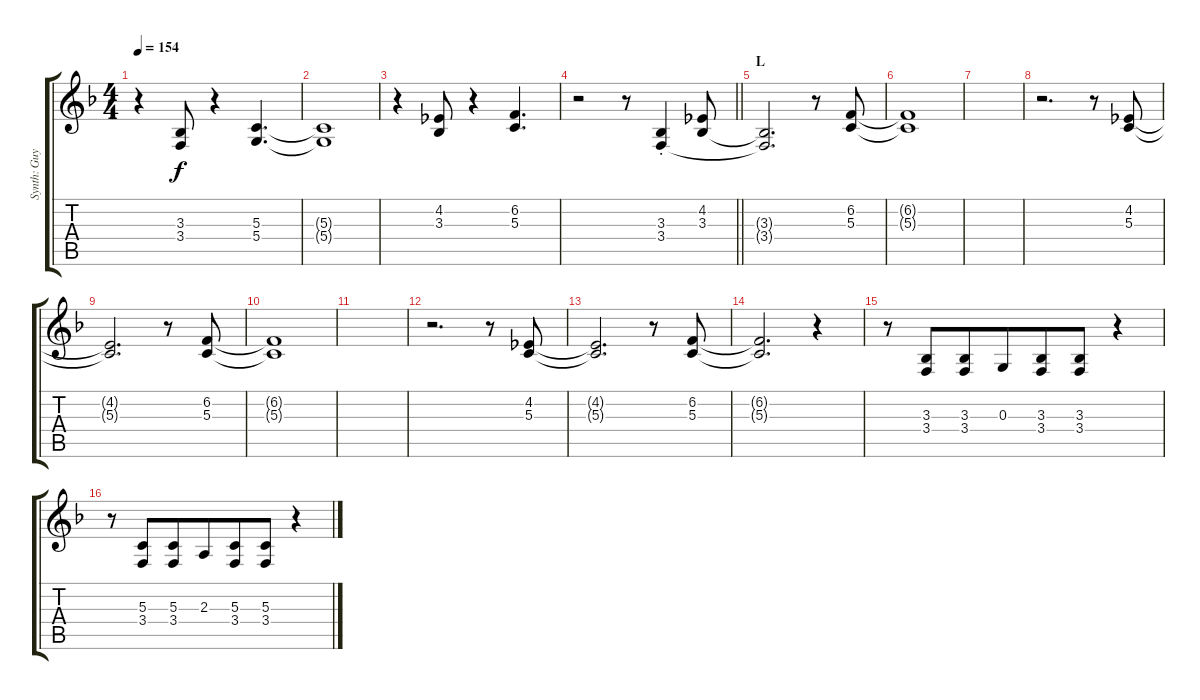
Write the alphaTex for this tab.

\track ("Synth: Guy" "Synth: Guy") {instrument synthstrings1}
\staff {score tabs}
\tuning (E4 B3 G3 D3 A2 E2) {hide}
\ts (4 4)
\tempo 154
\clef g2
\ks f
r.4{dy f} (3.3 3.4).8 r.4 (5.3 5.4).4{d} |
(5.3{t} 5.4{t}).1 |
r.4 (4.2 3.3).8 r.4 (6.2 5.3).4{d} |
\barLineRight lightlight
r.2 r.8 (3.3{st} 3.4{st}).4 (4.2 3.3).8 |
\section ("" "L")
(3.3{t} 3.4{t}).2{d} r.8 (6.2 5.3).8 |
(6.2{t} 5.3{t}).1 |
|
r.2{d} r.8 (4.2 5.3).8 |
(4.2{t} 5.3{t}).2{d} r.8 (6.2 5.3).8 |
(6.2{t} 5.3{t}).1 |
|
r.2{d} r.8 (4.2 5.3).8 |
(4.2{t} 5.3{t}).2{d} r.8 (6.2 5.3).8 |
(6.2{t} 5.3{t}).2{d} r.4 |
r.8 (3.3 3.4).8{beam merge} (3.3 3.4).8 0.3.8{beam merge} (3.3 3.4).8 (3.3 3.4).8 r.4 |
r.8 (5.3 3.4).8{beam merge} (5.3 3.4).8 2.3.8{beam merge} (5.3 3.4).8 (5.3 3.4).8 r.4
